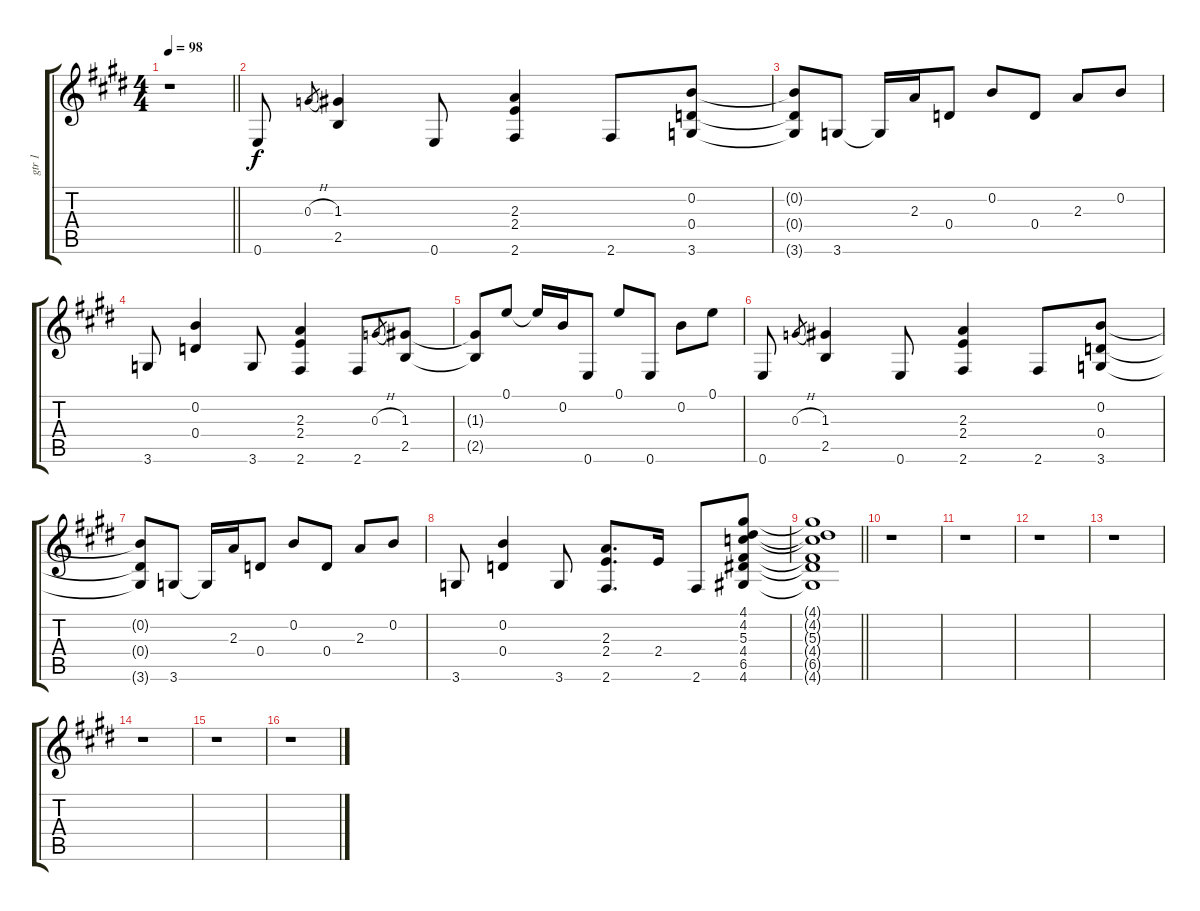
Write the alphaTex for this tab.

\track ("gtr 1" "gtr 1") {instrument acousticguitarnylon}
\staff {score tabs}
\tuning (E4 B3 G3 D3 A2 E2) {hide}
\ts (4 4)
\tempo 98
\clef g2
\barLineRight lightlight
\ks c#minor
r.1{dy f} |
\ks e
0.6.8 0.3{h}.8{gr} (1.3 2.5).4 0.6.8 (2.3 2.4 2.6).4 2.6.8 (0.2 0.4 3.6).8 |
\ks c#minor
(0.2{t} 0.4{t} 3.6{t}).8 3.6.8 3.6{t}.16 2.3.16 0.4.8 0.2.8 0.4.8 2.3.8 0.2.8 |
3.6.8 (0.2 0.4).4 3.6.8 (2.3 2.4 2.6).4 2.6.8 0.3{h}.8{gr} (1.3 2.5).8 |
\ks e
(1.3{t} 2.5{t}).8 0.1.8 0.1{t}.16 0.2.16 0.6.8 0.1.8 0.6.8 0.2.8 0.1.8 |
\ks c#minor
0.6.8 0.3{h}.8{gr} (1.3 2.5).4 0.6.8 (2.3 2.4 2.6).4 2.6.8 (0.2 0.4 3.6).8 |
\ks e
(0.2{t} 0.4{t} 3.6{t}).8 3.6.8 3.6{t}.16 2.3.16 0.4.8 0.2.8 0.4.8 2.3.8 0.2.8 |
\ks c#minor
3.6.8 (0.2 0.4).4 3.6.8 (2.3 2.4 2.6).8{d} 2.4.16 2.6.8 (4.1 4.2 5.3 4.4 6.5 4.6).8 |
\barLineRight lightlight
(4.1{t} 4.2{t} 5.3{t} 4.4{t} 6.5{t} 4.6{t}).1 |
\ks e
r.1 |
\ks c#minor
r.1 |
r.1 |
r.1 |
\ks e
r.1 |
\ks c#minor
r.1 |
r.1
